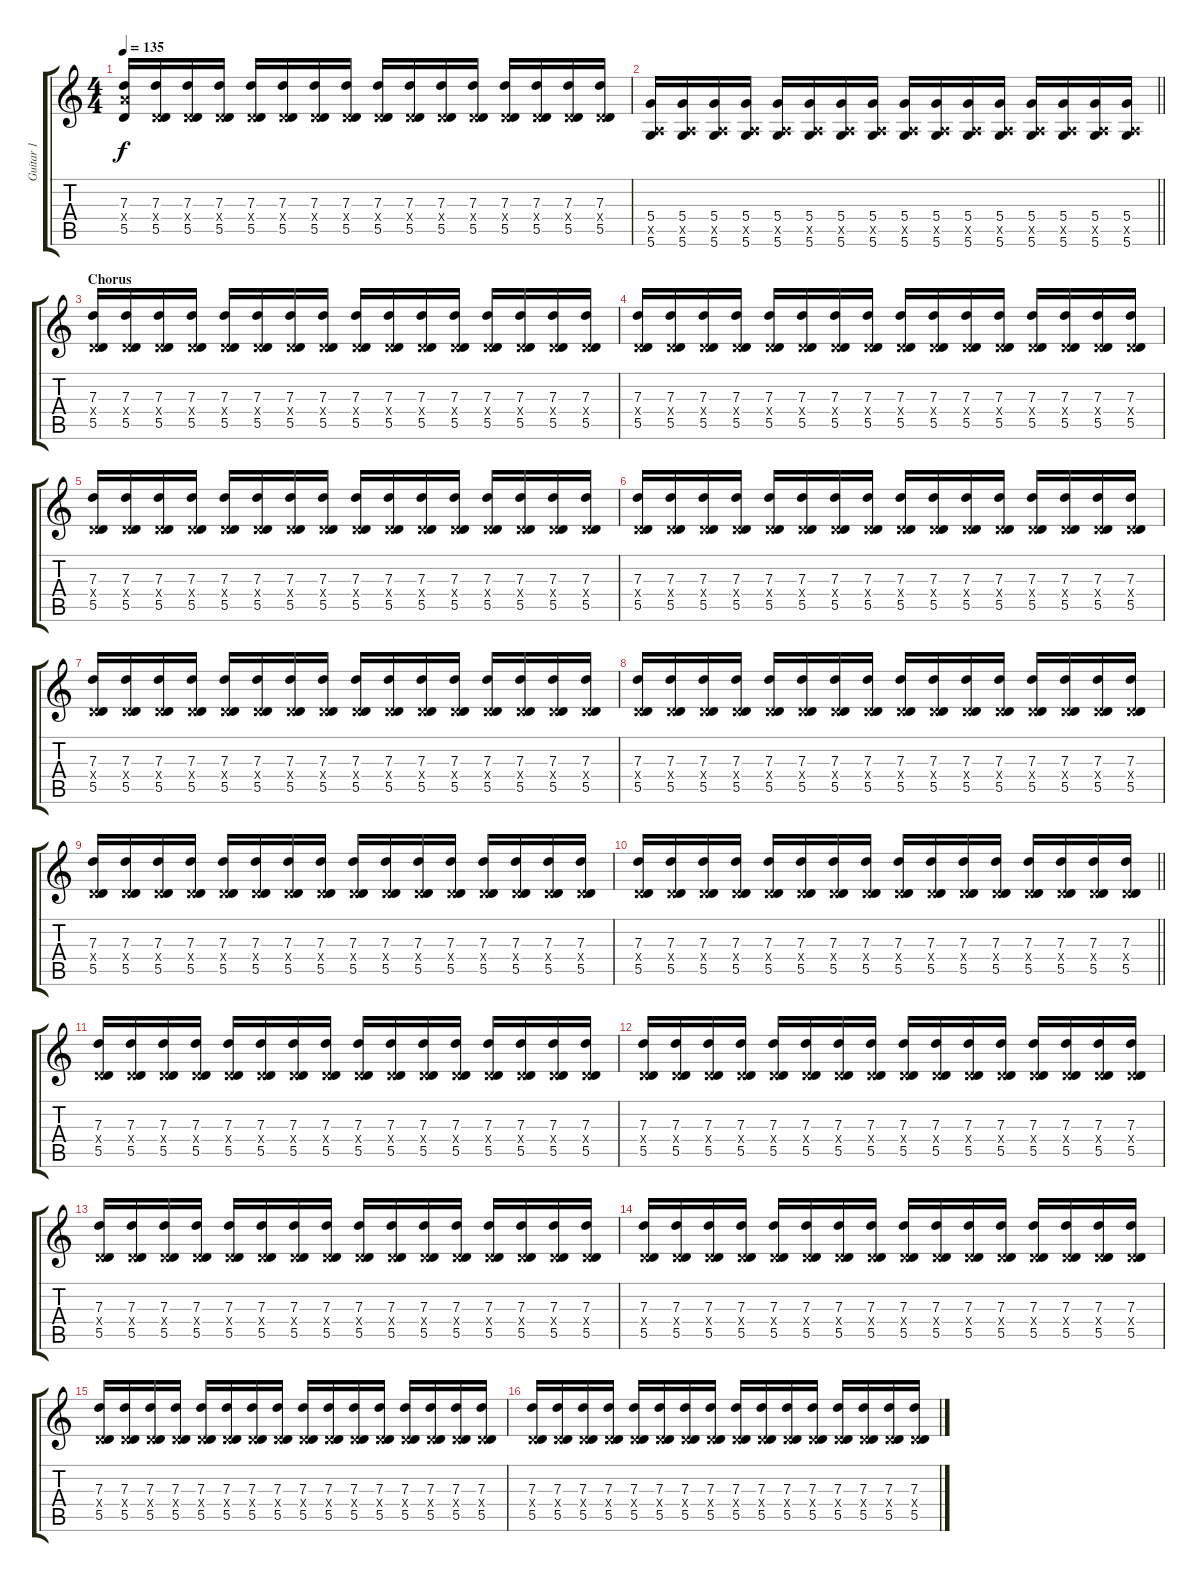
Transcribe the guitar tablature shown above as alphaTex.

\track ("Guitar 1" "Guitar 1") {instrument overdrivenguitar}
\staff {score tabs}
\tuning (E4 B3 G3 D3 A2 D2) {hide}
\ts (4 4)
\tempo 135
\clef g2
\ks c
(7.3 7.4{x} 5.5).16{dy f} (7.3 0.4{x} 5.5).16 (7.3 0.4{x} 5.5).16 (7.3 0.4{x} 5.5).16 (7.3 0.4{x} 5.5).16 (7.3 0.4{x} 5.5).16 (7.3 0.4{x} 5.5).16 (7.3 0.4{x} 5.5).16 (7.3 0.4{x} 5.5).16 (7.3 0.4{x} 5.5).16 (7.3 0.4{x} 5.5).16 (7.3 0.4{x} 5.5).16 (7.3 0.4{x} 5.5).16 (7.3 0.4{x} 5.5).16 (7.3 0.4{x} 5.5).16 (7.3 0.4{x} 5.5).16 |
\barLineRight lightlight
(5.4 0.5{x} 5.6).16 (5.4 0.5{x} 5.6).16 (5.4 0.5{x} 5.6).16 (5.4 0.5{x} 5.6).16 (5.4 0.5{x} 5.6).16 (5.4 0.5{x} 5.6).16 (5.4 0.5{x} 5.6).16 (5.4 0.5{x} 5.6).16 (5.4 0.5{x} 5.6).16 (5.4 0.5{x} 5.6).16 (5.4 0.5{x} 5.6).16 (5.4 0.5{x} 5.6).16 (5.4 0.5{x} 5.6).16 (5.4 0.5{x} 5.6).16 (5.4 0.5{x} 5.6).16 (5.4 0.5{x} 5.6).16 |
\section ("" "Chorus")
(7.3 0.4{x} 5.5).16 (7.3 0.4{x} 5.5).16 (7.3 0.4{x} 5.5).16 (7.3 0.4{x} 5.5).16 (7.3 0.4{x} 5.5).16 (7.3 0.4{x} 5.5).16 (7.3 0.4{x} 5.5).16 (7.3 0.4{x} 5.5).16 (7.3 0.4{x} 5.5).16 (7.3 0.4{x} 5.5).16 (7.3 0.4{x} 5.5).16 (7.3 0.4{x} 5.5).16 (7.3 0.4{x} 5.5).16 (7.3 0.4{x} 5.5).16 (7.3 0.4{x} 5.5).16 (7.3 0.4{x} 5.5).16 |
(7.3 0.4{x} 5.5).16 (7.3 0.4{x} 5.5).16 (7.3 0.4{x} 5.5).16 (7.3 0.4{x} 5.5).16 (7.3 0.4{x} 5.5).16 (7.3 0.4{x} 5.5).16 (7.3 0.4{x} 5.5).16 (7.3 0.4{x} 5.5).16 (7.3 0.4{x} 5.5).16 (7.3 0.4{x} 5.5).16 (7.3 0.4{x} 5.5).16 (7.3 0.4{x} 5.5).16 (7.3 0.4{x} 5.5).16 (7.3 0.4{x} 5.5).16 (7.3 0.4{x} 5.5).16 (7.3 0.4{x} 5.5).16 |
(7.3 0.4{x} 5.5).16 (7.3 0.4{x} 5.5).16 (7.3 0.4{x} 5.5).16 (7.3 0.4{x} 5.5).16 (7.3 0.4{x} 5.5).16 (7.3 0.4{x} 5.5).16 (7.3 0.4{x} 5.5).16 (7.3 0.4{x} 5.5).16 (7.3 0.4{x} 5.5).16 (7.3 0.4{x} 5.5).16 (7.3 0.4{x} 5.5).16 (7.3 0.4{x} 5.5).16 (7.3 0.4{x} 5.5).16 (7.3 0.4{x} 5.5).16 (7.3 0.4{x} 5.5).16 (7.3 0.4{x} 5.5).16 |
(7.3 0.4{x} 5.5).16 (7.3 0.4{x} 5.5).16 (7.3 0.4{x} 5.5).16 (7.3 0.4{x} 5.5).16 (7.3 0.4{x} 5.5).16 (7.3 0.4{x} 5.5).16 (7.3 0.4{x} 5.5).16 (7.3 0.4{x} 5.5).16 (7.3 0.4{x} 5.5).16 (7.3 0.4{x} 5.5).16 (7.3 0.4{x} 5.5).16 (7.3 0.4{x} 5.5).16 (7.3 0.4{x} 5.5).16 (7.3 0.4{x} 5.5).16 (7.3 0.4{x} 5.5).16 (7.3 0.4{x} 5.5).16 |
(7.3 0.4{x} 5.5).16 (7.3 0.4{x} 5.5).16 (7.3 0.4{x} 5.5).16 (7.3 0.4{x} 5.5).16 (7.3 0.4{x} 5.5).16 (7.3 0.4{x} 5.5).16 (7.3 0.4{x} 5.5).16 (7.3 0.4{x} 5.5).16 (7.3 0.4{x} 5.5).16 (7.3 0.4{x} 5.5).16 (7.3 0.4{x} 5.5).16 (7.3 0.4{x} 5.5).16 (7.3 0.4{x} 5.5).16 (7.3 0.4{x} 5.5).16 (7.3 0.4{x} 5.5).16 (7.3 0.4{x} 5.5).16 |
(7.3 0.4{x} 5.5).16 (7.3 0.4{x} 5.5).16 (7.3 0.4{x} 5.5).16 (7.3 0.4{x} 5.5).16 (7.3 0.4{x} 5.5).16 (7.3 0.4{x} 5.5).16 (7.3 0.4{x} 5.5).16 (7.3 0.4{x} 5.5).16 (7.3 0.4{x} 5.5).16 (7.3 0.4{x} 5.5).16 (7.3 0.4{x} 5.5).16 (7.3 0.4{x} 5.5).16 (7.3 0.4{x} 5.5).16 (7.3 0.4{x} 5.5).16 (7.3 0.4{x} 5.5).16 (7.3 0.4{x} 5.5).16 |
(7.3 0.4{x} 5.5).16 (7.3 0.4{x} 5.5).16 (7.3 0.4{x} 5.5).16 (7.3 0.4{x} 5.5).16 (7.3 0.4{x} 5.5).16 (7.3 0.4{x} 5.5).16 (7.3 0.4{x} 5.5).16 (7.3 0.4{x} 5.5).16 (7.3 0.4{x} 5.5).16 (7.3 0.4{x} 5.5).16 (7.3 0.4{x} 5.5).16 (7.3 0.4{x} 5.5).16 (7.3 0.4{x} 5.5).16 (7.3 0.4{x} 5.5).16 (7.3 0.4{x} 5.5).16 (7.3 0.4{x} 5.5).16 |
\barLineRight lightlight
(7.3 0.4{x} 5.5).16 (7.3 0.4{x} 5.5).16 (7.3 0.4{x} 5.5).16 (7.3 0.4{x} 5.5).16 (7.3 0.4{x} 5.5).16 (7.3 0.4{x} 5.5).16 (7.3 0.4{x} 5.5).16 (7.3 0.4{x} 5.5).16 (7.3 0.4{x} 5.5).16 (7.3 0.4{x} 5.5).16 (7.3 0.4{x} 5.5).16 (7.3 0.4{x} 5.5).16 (7.3 0.4{x} 5.5).16 (7.3 0.4{x} 5.5).16 (7.3 0.4{x} 5.5).16 (7.3 0.4{x} 5.5).16 |
(7.3 0.4{x} 5.5).16 (7.3 0.4{x} 5.5).16 (7.3 0.4{x} 5.5).16 (7.3 0.4{x} 5.5).16 (7.3 0.4{x} 5.5).16 (7.3 0.4{x} 5.5).16 (7.3 0.4{x} 5.5).16 (7.3 0.4{x} 5.5).16 (7.3 0.4{x} 5.5).16 (7.3 0.4{x} 5.5).16 (7.3 0.4{x} 5.5).16 (7.3 0.4{x} 5.5).16 (7.3 0.4{x} 5.5).16 (7.3 0.4{x} 5.5).16 (7.3 0.4{x} 5.5).16 (7.3 0.4{x} 5.5).16 |
(7.3 0.4{x} 5.5).16 (7.3 0.4{x} 5.5).16 (7.3 0.4{x} 5.5).16 (7.3 0.4{x} 5.5).16 (7.3 0.4{x} 5.5).16 (7.3 0.4{x} 5.5).16 (7.3 0.4{x} 5.5).16 (7.3 0.4{x} 5.5).16 (7.3 0.4{x} 5.5).16 (7.3 0.4{x} 5.5).16 (7.3 0.4{x} 5.5).16 (7.3 0.4{x} 5.5).16 (7.3 0.4{x} 5.5).16 (7.3 0.4{x} 5.5).16 (7.3 0.4{x} 5.5).16 (7.3 0.4{x} 5.5).16 |
(7.3 0.4{x} 5.5).16 (7.3 0.4{x} 5.5).16 (7.3 0.4{x} 5.5).16 (7.3 0.4{x} 5.5).16 (7.3 0.4{x} 5.5).16 (7.3 0.4{x} 5.5).16 (7.3 0.4{x} 5.5).16 (7.3 0.4{x} 5.5).16 (7.3 0.4{x} 5.5).16 (7.3 0.4{x} 5.5).16 (7.3 0.4{x} 5.5).16 (7.3 0.4{x} 5.5).16 (7.3 0.4{x} 5.5).16 (7.3 0.4{x} 5.5).16 (7.3 0.4{x} 5.5).16 (7.3 0.4{x} 5.5).16 |
(7.3 0.4{x} 5.5).16 (7.3 0.4{x} 5.5).16 (7.3 0.4{x} 5.5).16 (7.3 0.4{x} 5.5).16 (7.3 0.4{x} 5.5).16 (7.3 0.4{x} 5.5).16 (7.3 0.4{x} 5.5).16 (7.3 0.4{x} 5.5).16 (7.3 0.4{x} 5.5).16 (7.3 0.4{x} 5.5).16 (7.3 0.4{x} 5.5).16 (7.3 0.4{x} 5.5).16 (7.3 0.4{x} 5.5).16 (7.3 0.4{x} 5.5).16 (7.3 0.4{x} 5.5).16 (7.3 0.4{x} 5.5).16 |
(7.3 0.4{x} 5.5).16 (7.3 0.4{x} 5.5).16 (7.3 0.4{x} 5.5).16 (7.3 0.4{x} 5.5).16 (7.3 0.4{x} 5.5).16 (7.3 0.4{x} 5.5).16 (7.3 0.4{x} 5.5).16 (7.3 0.4{x} 5.5).16 (7.3 0.4{x} 5.5).16 (7.3 0.4{x} 5.5).16 (7.3 0.4{x} 5.5).16 (7.3 0.4{x} 5.5).16 (7.3 0.4{x} 5.5).16 (7.3 0.4{x} 5.5).16 (7.3 0.4{x} 5.5).16 (7.3 0.4{x} 5.5).16 |
(7.3 0.4{x} 5.5).16 (7.3 0.4{x} 5.5).16 (7.3 0.4{x} 5.5).16 (7.3 0.4{x} 5.5).16 (7.3 0.4{x} 5.5).16 (7.3 0.4{x} 5.5).16 (7.3 0.4{x} 5.5).16 (7.3 0.4{x} 5.5).16 (7.3 0.4{x} 5.5).16 (7.3 0.4{x} 5.5).16 (7.3 0.4{x} 5.5).16 (7.3 0.4{x} 5.5).16 (7.3 0.4{x} 5.5).16 (7.3 0.4{x} 5.5).16 (7.3 0.4{x} 5.5).16 (7.3 0.4{x} 5.5).16
